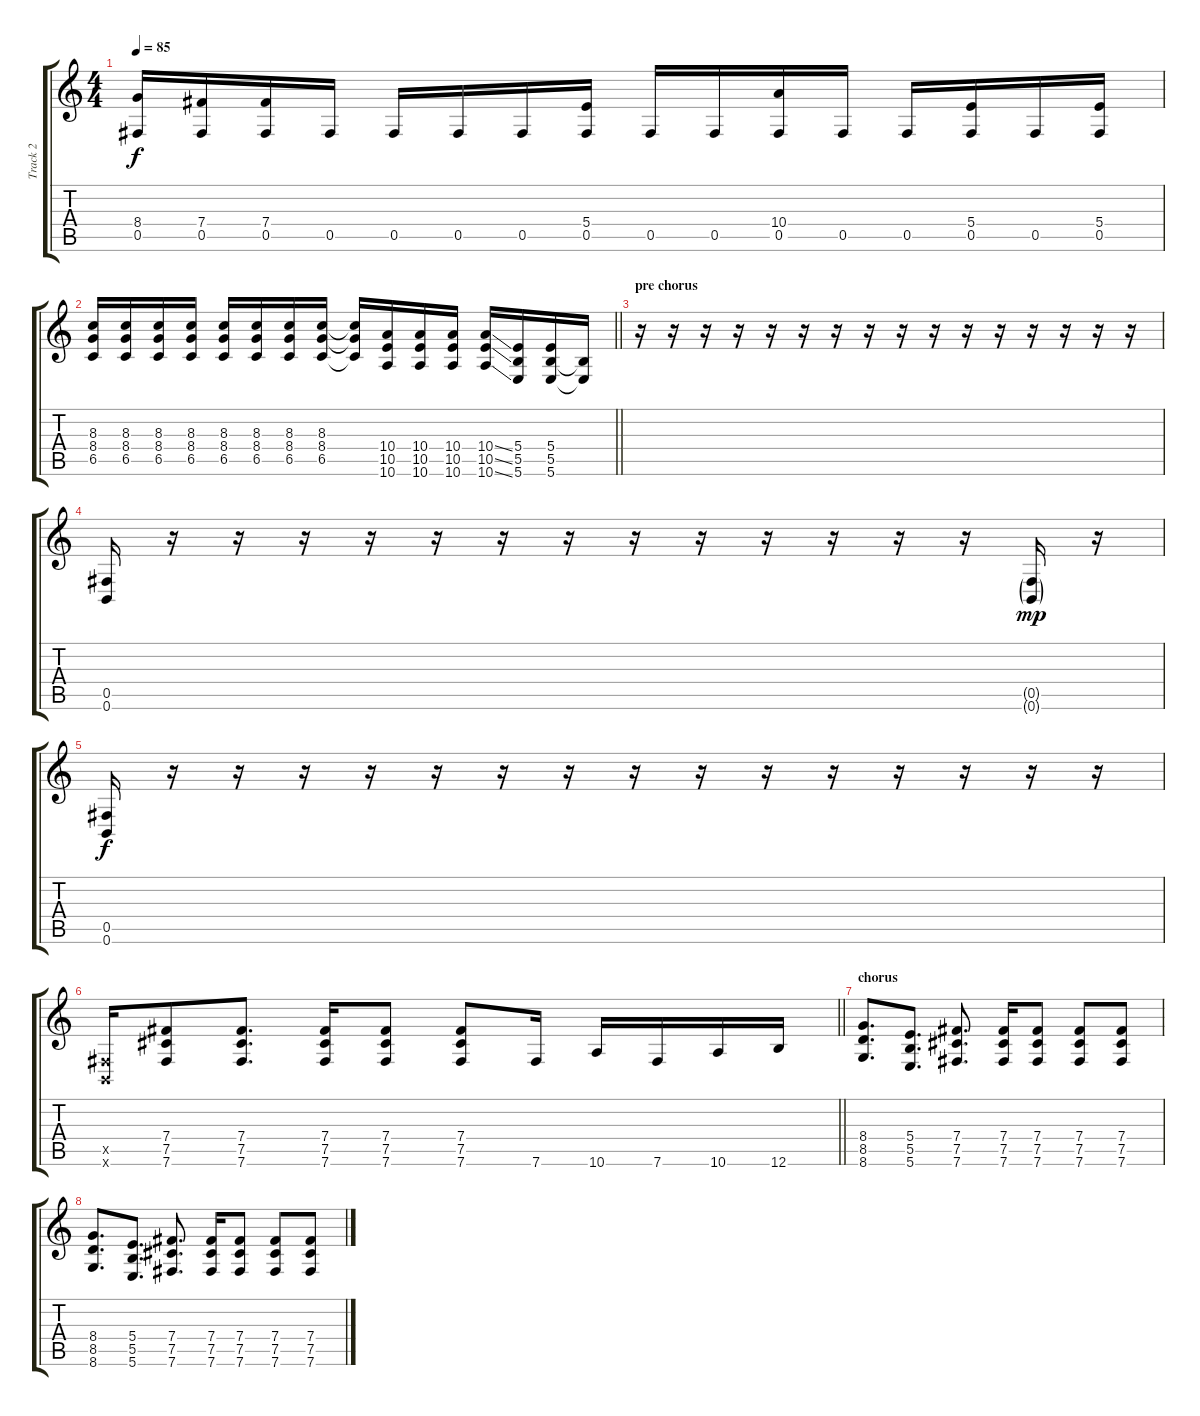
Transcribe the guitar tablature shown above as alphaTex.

\track ("Track 2" "Track 2") {instrument distortionguitar}
\staff {score tabs}
\tuning (Db4 Ab3 E3 B2 Gb2 B1) {hide}
\ts (4 4)
\tempo 85
\clef g2
\ks c
(8.4 0.5).16{dy f} (7.4 0.5).16 (7.4 0.5).16 0.5.16 0.5.16 0.5.16 0.5.16 (5.4 0.5).16 0.5.16 0.5.16 (10.4 0.5).16 0.5.16 0.5.16 (5.4 0.5).16 0.5.16 (5.4 0.5).16 |
\barLineRight lightlight
(8.3 8.4 6.5).16 (8.3 8.4 6.5).16 (8.3 8.4 6.5).16 (8.3 8.4 6.5).16 (8.3 8.4 6.5).16 (8.3 8.4 6.5).16 (8.3 8.4 6.5).16 (8.3 8.4 6.5).16 (8.3{t} 8.4{t} 6.5{t}).16 (10.4 10.5 10.6).16 (10.4 10.5 10.6).16 (10.4 10.5 10.6).16 (10.4{ss} 10.5{ss} 10.6{ss}).16 (5.4 5.5 5.6).16 (5.4 5.5 5.6).16 (5.5{t} 5.6{t}).16 |
\section ("" "pre chorus")
r.16 r.16 r.16 r.16 r.16 r.16 r.16 r.16 r.16 r.16 r.16 r.16 r.16 r.16 r.16 r.16 |
(0.5 0.6).16{instrument taikodrum} r.16 r.16 r.16 r.16 r.16 r.16 r.16 r.16 r.16 r.16 r.16 r.16 r.16 (0.5{g} 0.6{g}).16{dy mp} r.16 |
(0.5 0.6).16{dy f} r.16 r.16 r.16 r.16 r.16 r.16 r.16 r.16 r.16 r.16 r.16 r.16 r.16 r.16 r.16{instrument distortionguitar} |
\barLineRight lightlight
(0.5{x} 0.6{x}).16 (7.4 7.5 7.6).8 (7.4 7.5 7.6).8{d} (7.4 7.5 7.6).16 (7.4 7.5 7.6).8 (7.4 7.5 7.6).8 7.6.16 10.6.16 7.6.16 10.6.16 12.6.16 |
\section ("" "chorus")
(8.4 8.5 8.6).8{d} (5.4 5.5 5.6).8{d} (7.4 7.5 7.6).8{d} (7.4 7.5 7.6).16 (7.4 7.5 7.6).8 (7.4 7.5 7.6).8 (7.4 7.5 7.6).8 |
(8.4 8.5 8.6).8{d} (5.4 5.5 5.6).8{d} (7.4 7.5 7.6).8{d} (7.4 7.5 7.6).16 (7.4 7.5 7.6).8 (7.4 7.5 7.6).8 (7.4 7.5 7.6).8
